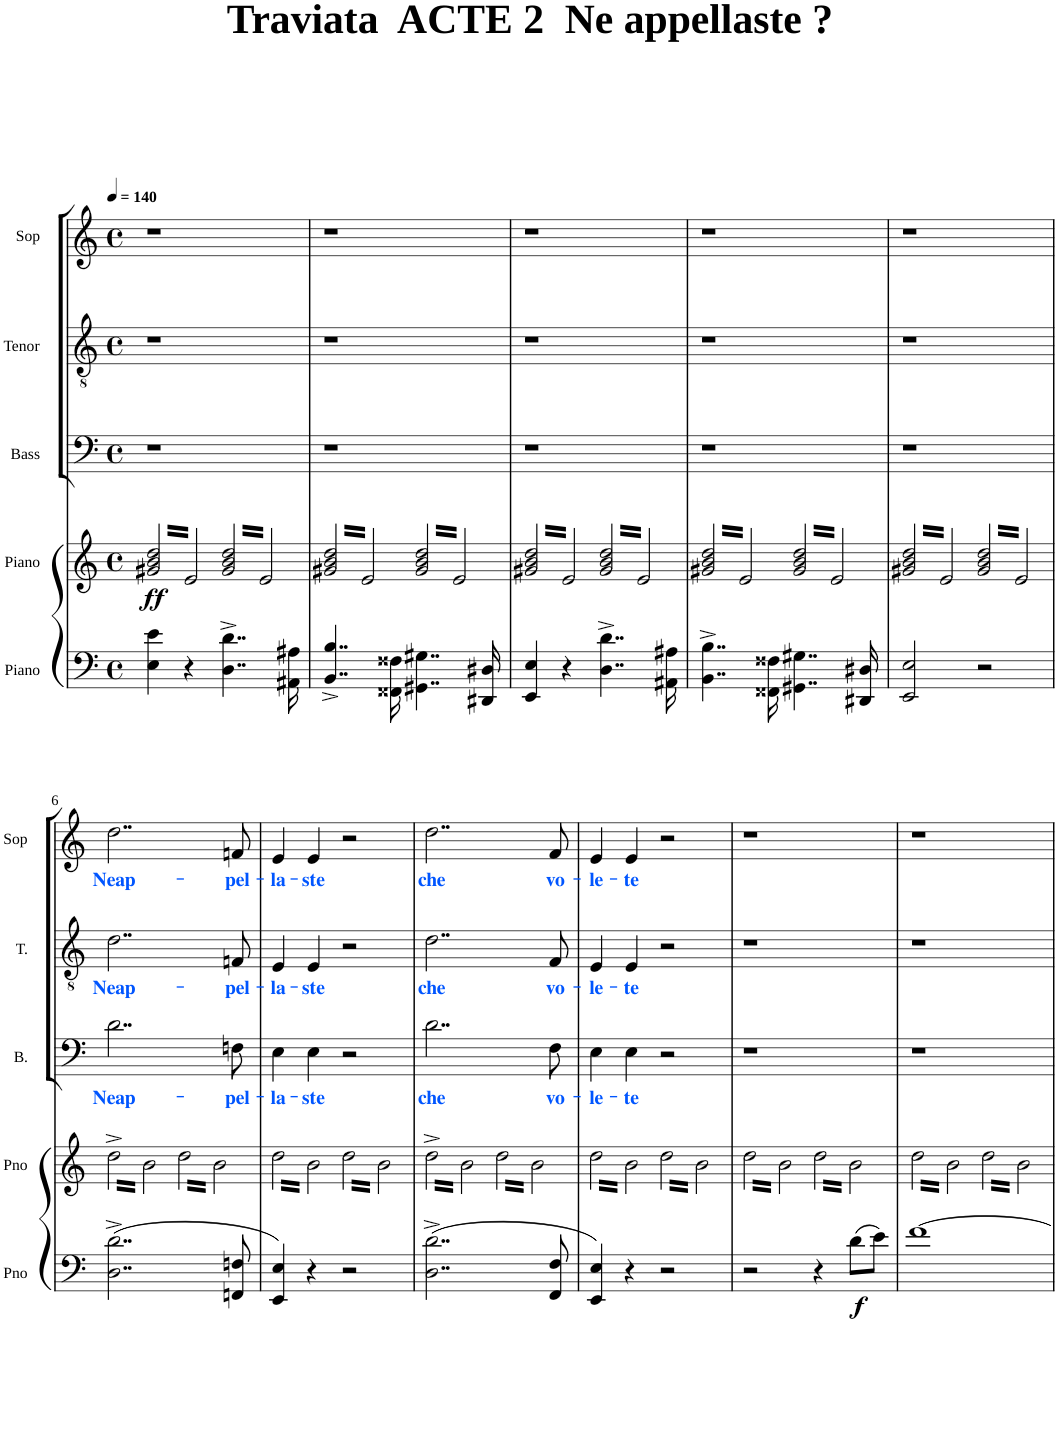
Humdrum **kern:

**kern	**dynam	**kern	**dynam	**kern	**text	**kern	**text	**kern	**text
*part5	*part5	*part4	*part4	*part3	*part3	*part2	*part2	*part1	*part1
*staff5	*staff5	*staff4	*staff4	*staff3	*staff3	*staff2	*staff2	*staff1	*staff1
*I"Piano	*	*I"Piano	*	*I"Bass	*	*I"Tenor	*	*I"Sop	*
*I'Pno	*	*I'Pno	*	*I'B.	*	*I'T.	*	*I'Sop	*
*clefF4	*	*clefG2	*	*clefF4	*	*clefGv2	*	*clefG2	*
*k[]	*	*k[]	*	*k[]	*	*k[]	*	*k[]	*
*M4/4	*	*M4/4	*	*M4/4	*	*M4/4	*	*M4/4	*
*met(c)	*	*met(c)	*	*met(c)	*	*met(c)	*	*met(c)	*
*MM140	*	*MM140	*	*MM140	*	*MM140	*	*MM140	*
=1	=1	=1	=1	=1	=1	=1	=1	=1	=1
!	!	!	!LO:DY:b	!	!	!	!	!	!
*	*	*tremolo	*	*	*	*	*	*	*
4E\ 4e\	.	32g#X/ 32b/ 32dd/LLL	ff	1r	.	1r	.	1r	.
.	.	32e/	.	.	.	.	.	.	.
.	.	32g#X/ 32b/ 32dd/	.	.	.	.	.	.	.
.	.	32e/	.	.	.	.	.	.	.
.	.	32g#X/ 32b/ 32dd/	.	.	.	.	.	.	.
.	.	32e/	.	.	.	.	.	.	.
.	.	32g#X/ 32b/ 32dd/	.	.	.	.	.	.	.
.	.	32e/	.	.	.	.	.	.	.
4r	.	32g#X/ 32b/ 32dd/	.	.	.	.	.	.	.
.	.	32e/	.	.	.	.	.	.	.
.	.	32g#X/ 32b/ 32dd/	.	.	.	.	.	.	.
.	.	32e/	.	.	.	.	.	.	.
.	.	32g#X/ 32b/ 32dd/	.	.	.	.	.	.	.
.	.	32e/	.	.	.	.	.	.	.
.	.	32g#X/ 32b/ 32dd/	.	.	.	.	.	.	.
.	.	32e/JJJ	.	.	.	.	.	.	.
4..D\^ 4..d\^	.	32g#/ 32b/ 32dd/LLL	.	.	.	.	.	.	.
.	.	32e/	.	.	.	.	.	.	.
.	.	32g#/ 32b/ 32dd/	.	.	.	.	.	.	.
.	.	32e/	.	.	.	.	.	.	.
.	.	32g#/ 32b/ 32dd/	.	.	.	.	.	.	.
.	.	32e/	.	.	.	.	.	.	.
.	.	32g#/ 32b/ 32dd/	.	.	.	.	.	.	.
.	.	32e/	.	.	.	.	.	.	.
.	.	32g#/ 32b/ 32dd/	.	.	.	.	.	.	.
.	.	32e/	.	.	.	.	.	.	.
.	.	32g#/ 32b/ 32dd/	.	.	.	.	.	.	.
.	.	32e/	.	.	.	.	.	.	.
.	.	32g#/ 32b/ 32dd/	.	.	.	.	.	.	.
.	.	32e/	.	.	.	.	.	.	.
16AA#X\ 16A#X\	.	32g#/ 32b/ 32dd/	.	.	.	.	.	.	.
.	.	32e/JJJ	.	.	.	.	.	.	.
=2	=2	=2	=2	=2	=2	=2	=2	=2	=2
4..BB/^ 4..B/^	.	32g#X/ 32b/ 32dd/LLL	.	1r	.	1r	.	1r	.
.	.	32e/	.	.	.	.	.	.	.
.	.	32g#X/ 32b/ 32dd/	.	.	.	.	.	.	.
.	.	32e/	.	.	.	.	.	.	.
.	.	32g#X/ 32b/ 32dd/	.	.	.	.	.	.	.
.	.	32e/	.	.	.	.	.	.	.
.	.	32g#X/ 32b/ 32dd/	.	.	.	.	.	.	.
.	.	32e/	.	.	.	.	.	.	.
.	.	32g#X/ 32b/ 32dd/	.	.	.	.	.	.	.
.	.	32e/	.	.	.	.	.	.	.
.	.	32g#X/ 32b/ 32dd/	.	.	.	.	.	.	.
.	.	32e/	.	.	.	.	.	.	.
.	.	32g#X/ 32b/ 32dd/	.	.	.	.	.	.	.
.	.	32e/	.	.	.	.	.	.	.
16FF##X\ 16F##X\	.	32g#X/ 32b/ 32dd/	.	.	.	.	.	.	.
.	.	32e/JJJ	.	.	.	.	.	.	.
4..GG#X\ 4..G#X\	.	32g#/ 32b/ 32dd/LLL	.	.	.	.	.	.	.
.	.	32e/	.	.	.	.	.	.	.
.	.	32g#/ 32b/ 32dd/	.	.	.	.	.	.	.
.	.	32e/	.	.	.	.	.	.	.
.	.	32g#/ 32b/ 32dd/	.	.	.	.	.	.	.
.	.	32e/	.	.	.	.	.	.	.
.	.	32g#/ 32b/ 32dd/	.	.	.	.	.	.	.
.	.	32e/	.	.	.	.	.	.	.
.	.	32g#/ 32b/ 32dd/	.	.	.	.	.	.	.
.	.	32e/	.	.	.	.	.	.	.
.	.	32g#/ 32b/ 32dd/	.	.	.	.	.	.	.
.	.	32e/	.	.	.	.	.	.	.
.	.	32g#/ 32b/ 32dd/	.	.	.	.	.	.	.
.	.	32e/	.	.	.	.	.	.	.
16DD#X/ 16D#X/	.	32g#/ 32b/ 32dd/	.	.	.	.	.	.	.
.	.	32e/JJJ	.	.	.	.	.	.	.
=3	=3	=3	=3	=3	=3	=3	=3	=3	=3
4EE/ 4E/	.	32g#X/ 32b/ 32dd/LLL	.	1r	.	1r	.	1r	.
.	.	32e/	.	.	.	.	.	.	.
.	.	32g#X/ 32b/ 32dd/	.	.	.	.	.	.	.
.	.	32e/	.	.	.	.	.	.	.
.	.	32g#X/ 32b/ 32dd/	.	.	.	.	.	.	.
.	.	32e/	.	.	.	.	.	.	.
.	.	32g#X/ 32b/ 32dd/	.	.	.	.	.	.	.
.	.	32e/	.	.	.	.	.	.	.
4r	.	32g#X/ 32b/ 32dd/	.	.	.	.	.	.	.
.	.	32e/	.	.	.	.	.	.	.
.	.	32g#X/ 32b/ 32dd/	.	.	.	.	.	.	.
.	.	32e/	.	.	.	.	.	.	.
.	.	32g#X/ 32b/ 32dd/	.	.	.	.	.	.	.
.	.	32e/	.	.	.	.	.	.	.
.	.	32g#X/ 32b/ 32dd/	.	.	.	.	.	.	.
.	.	32e/JJJ	.	.	.	.	.	.	.
4..D\^ 4..d\^	.	32g#/ 32b/ 32dd/LLL	.	.	.	.	.	.	.
.	.	32e/	.	.	.	.	.	.	.
.	.	32g#/ 32b/ 32dd/	.	.	.	.	.	.	.
.	.	32e/	.	.	.	.	.	.	.
.	.	32g#/ 32b/ 32dd/	.	.	.	.	.	.	.
.	.	32e/	.	.	.	.	.	.	.
.	.	32g#/ 32b/ 32dd/	.	.	.	.	.	.	.
.	.	32e/	.	.	.	.	.	.	.
.	.	32g#/ 32b/ 32dd/	.	.	.	.	.	.	.
.	.	32e/	.	.	.	.	.	.	.
.	.	32g#/ 32b/ 32dd/	.	.	.	.	.	.	.
.	.	32e/	.	.	.	.	.	.	.
.	.	32g#/ 32b/ 32dd/	.	.	.	.	.	.	.
.	.	32e/	.	.	.	.	.	.	.
16AA#X\ 16A#X\	.	32g#/ 32b/ 32dd/	.	.	.	.	.	.	.
.	.	32e/JJJ	.	.	.	.	.	.	.
=4	=4	=4	=4	=4	=4	=4	=4	=4	=4
4..BB\^ 4..B\^	.	32g#X/ 32b/ 32dd/LLL	.	1r	.	1r	.	1r	.
.	.	32e/	.	.	.	.	.	.	.
.	.	32g#X/ 32b/ 32dd/	.	.	.	.	.	.	.
.	.	32e/	.	.	.	.	.	.	.
.	.	32g#X/ 32b/ 32dd/	.	.	.	.	.	.	.
.	.	32e/	.	.	.	.	.	.	.
.	.	32g#X/ 32b/ 32dd/	.	.	.	.	.	.	.
.	.	32e/	.	.	.	.	.	.	.
.	.	32g#X/ 32b/ 32dd/	.	.	.	.	.	.	.
.	.	32e/	.	.	.	.	.	.	.
.	.	32g#X/ 32b/ 32dd/	.	.	.	.	.	.	.
.	.	32e/	.	.	.	.	.	.	.
.	.	32g#X/ 32b/ 32dd/	.	.	.	.	.	.	.
.	.	32e/	.	.	.	.	.	.	.
16FF##X\ 16F##X\	.	32g#X/ 32b/ 32dd/	.	.	.	.	.	.	.
.	.	32e/JJJ	.	.	.	.	.	.	.
4..GG#X\ 4..G#X\	.	32g#/ 32b/ 32dd/LLL	.	.	.	.	.	.	.
.	.	32e/	.	.	.	.	.	.	.
.	.	32g#/ 32b/ 32dd/	.	.	.	.	.	.	.
.	.	32e/	.	.	.	.	.	.	.
.	.	32g#/ 32b/ 32dd/	.	.	.	.	.	.	.
.	.	32e/	.	.	.	.	.	.	.
.	.	32g#/ 32b/ 32dd/	.	.	.	.	.	.	.
.	.	32e/	.	.	.	.	.	.	.
.	.	32g#/ 32b/ 32dd/	.	.	.	.	.	.	.
.	.	32e/	.	.	.	.	.	.	.
.	.	32g#/ 32b/ 32dd/	.	.	.	.	.	.	.
.	.	32e/	.	.	.	.	.	.	.
.	.	32g#/ 32b/ 32dd/	.	.	.	.	.	.	.
.	.	32e/	.	.	.	.	.	.	.
16DD#X/ 16D#X/	.	32g#/ 32b/ 32dd/	.	.	.	.	.	.	.
.	.	32e/JJJ	.	.	.	.	.	.	.
=5	=5	=5	=5	=5	=5	=5	=5	=5	=5
2EE/ 2E/	.	32g#X/ 32b/ 32dd/LLL	.	1r	.	1r	.	1r	.
.	.	32e/	.	.	.	.	.	.	.
.	.	32g#X/ 32b/ 32dd/	.	.	.	.	.	.	.
.	.	32e/	.	.	.	.	.	.	.
.	.	32g#X/ 32b/ 32dd/	.	.	.	.	.	.	.
.	.	32e/	.	.	.	.	.	.	.
.	.	32g#X/ 32b/ 32dd/	.	.	.	.	.	.	.
.	.	32e/	.	.	.	.	.	.	.
.	.	32g#X/ 32b/ 32dd/	.	.	.	.	.	.	.
.	.	32e/	.	.	.	.	.	.	.
.	.	32g#X/ 32b/ 32dd/	.	.	.	.	.	.	.
.	.	32e/	.	.	.	.	.	.	.
.	.	32g#X/ 32b/ 32dd/	.	.	.	.	.	.	.
.	.	32e/	.	.	.	.	.	.	.
.	.	32g#X/ 32b/ 32dd/	.	.	.	.	.	.	.
.	.	32e/JJJ	.	.	.	.	.	.	.
2r	.	32g#/ 32b/ 32dd/LLL	.	.	.	.	.	.	.
.	.	32e/	.	.	.	.	.	.	.
.	.	32g#/ 32b/ 32dd/	.	.	.	.	.	.	.
.	.	32e/	.	.	.	.	.	.	.
.	.	32g#/ 32b/ 32dd/	.	.	.	.	.	.	.
.	.	32e/	.	.	.	.	.	.	.
.	.	32g#/ 32b/ 32dd/	.	.	.	.	.	.	.
.	.	32e/	.	.	.	.	.	.	.
.	.	32g#/ 32b/ 32dd/	.	.	.	.	.	.	.
.	.	32e/	.	.	.	.	.	.	.
.	.	32g#/ 32b/ 32dd/	.	.	.	.	.	.	.
.	.	32e/	.	.	.	.	.	.	.
.	.	32g#/ 32b/ 32dd/	.	.	.	.	.	.	.
.	.	32e/	.	.	.	.	.	.	.
.	.	32g#/ 32b/ 32dd/	.	.	.	.	.	.	.
.	.	32e/JJJ	.	.	.	.	.	.	.
!!LO:LB:g=z
=6	=6	=6	=6	=6	=6	=6	=6	=6	=6
!	!	!	!	!	!LO:LY:b:color=#0055FF	!	!LO:LY:b:color=#0055FF	!	!LO:LY:b:color=#0055FF
(2..D\^ 2..d\^	.	32dd^\LLL	.	2..d\	Neap-	2..d\	Neap-	2..dd\	Neap-
.	.	32b\	.	.	.	.	.	.	.
.	.	32dd^\	.	.	.	.	.	.	.
.	.	32b\	.	.	.	.	.	.	.
.	.	32dd^\	.	.	.	.	.	.	.
.	.	32b\	.	.	.	.	.	.	.
.	.	32dd^\	.	.	.	.	.	.	.
.	.	32b\	.	.	.	.	.	.	.
.	.	32dd^\	.	.	.	.	.	.	.
.	.	32b\	.	.	.	.	.	.	.
.	.	32dd^\	.	.	.	.	.	.	.
.	.	32b\	.	.	.	.	.	.	.
.	.	32dd^\	.	.	.	.	.	.	.
.	.	32b\	.	.	.	.	.	.	.
.	.	32dd^\	.	.	.	.	.	.	.
.	.	32b\JJJ	.	.	.	.	.	.	.
.	.	32dd\LLL	.	.	.	.	.	.	.
.	.	32b\	.	.	.	.	.	.	.
.	.	32dd\	.	.	.	.	.	.	.
.	.	32b\	.	.	.	.	.	.	.
.	.	32dd\	.	.	.	.	.	.	.
.	.	32b\	.	.	.	.	.	.	.
.	.	32dd\	.	.	.	.	.	.	.
.	.	32b\	.	.	.	.	.	.	.
.	.	32dd\	.	.	.	.	.	.	.
.	.	32b\	.	.	.	.	.	.	.
.	.	32dd\	.	.	.	.	.	.	.
.	.	32b\	.	.	.	.	.	.	.
!	!	!	!	!	!LO:LY:b:color=#0055FF	!	!LO:LY:b:color=#0055FF	!	!LO:LY:b:color=#0055FF
8FFn/ 8Fn/	.	32dd\	.	8Fn\	-pel-	8Fn/	-pel-	8fn/	-pel-
.	.	32b\	.	.	.	.	.	.	.
.	.	32dd\	.	.	.	.	.	.	.
.	.	32b\JJJ	.	.	.	.	.	.	.
=7	=7	=7	=7	=7	=7	=7	=7	=7	=7
!	!	!	!	!	!LO:LY:b:color=#0055FF	!	!LO:LY:b:color=#0055FF	!	!LO:LY:b:color=#0055FF
4EE/ 4E/)	.	32dd\LLL	.	4E\	-la-	4E/	-la-	4e/	-la-
.	.	32b\	.	.	.	.	.	.	.
.	.	32dd\	.	.	.	.	.	.	.
.	.	32b\	.	.	.	.	.	.	.
.	.	32dd\	.	.	.	.	.	.	.
.	.	32b\	.	.	.	.	.	.	.
.	.	32dd\	.	.	.	.	.	.	.
.	.	32b\	.	.	.	.	.	.	.
!	!	!	!	!	!LO:LY:b:color=#0055FF	!	!LO:LY:b:color=#0055FF	!	!LO:LY:b:color=#0055FF
4r	.	32dd\	.	4E\	-ste	4E/	-ste	4e/	-ste
.	.	32b\	.	.	.	.	.	.	.
.	.	32dd\	.	.	.	.	.	.	.
.	.	32b\	.	.	.	.	.	.	.
.	.	32dd\	.	.	.	.	.	.	.
.	.	32b\	.	.	.	.	.	.	.
.	.	32dd\	.	.	.	.	.	.	.
.	.	32b\JJJ	.	.	.	.	.	.	.
2r	.	32dd\LLL	.	2r	.	2r	.	2r	.
.	.	32b\	.	.	.	.	.	.	.
.	.	32dd\	.	.	.	.	.	.	.
.	.	32b\	.	.	.	.	.	.	.
.	.	32dd\	.	.	.	.	.	.	.
.	.	32b\	.	.	.	.	.	.	.
.	.	32dd\	.	.	.	.	.	.	.
.	.	32b\	.	.	.	.	.	.	.
.	.	32dd\	.	.	.	.	.	.	.
.	.	32b\	.	.	.	.	.	.	.
.	.	32dd\	.	.	.	.	.	.	.
.	.	32b\	.	.	.	.	.	.	.
.	.	32dd\	.	.	.	.	.	.	.
.	.	32b\	.	.	.	.	.	.	.
.	.	32dd\	.	.	.	.	.	.	.
.	.	32b\JJJ	.	.	.	.	.	.	.
=8	=8	=8	=8	=8	=8	=8	=8	=8	=8
!	!	!	!	!	!LO:LY:b:color=#0055FF	!	!LO:LY:b:color=#0055FF	!	!LO:LY:b:color=#0055FF
(2..D\^ 2..d\^	.	32dd^\LLL	.	2..d\	che	2..d\	che	2..dd\	che
.	.	32b\	.	.	.	.	.	.	.
.	.	32dd^\	.	.	.	.	.	.	.
.	.	32b\	.	.	.	.	.	.	.
.	.	32dd^\	.	.	.	.	.	.	.
.	.	32b\	.	.	.	.	.	.	.
.	.	32dd^\	.	.	.	.	.	.	.
.	.	32b\	.	.	.	.	.	.	.
.	.	32dd^\	.	.	.	.	.	.	.
.	.	32b\	.	.	.	.	.	.	.
.	.	32dd^\	.	.	.	.	.	.	.
.	.	32b\	.	.	.	.	.	.	.
.	.	32dd^\	.	.	.	.	.	.	.
.	.	32b\	.	.	.	.	.	.	.
.	.	32dd^\	.	.	.	.	.	.	.
.	.	32b\JJJ	.	.	.	.	.	.	.
.	.	32dd\LLL	.	.	.	.	.	.	.
.	.	32b\	.	.	.	.	.	.	.
.	.	32dd\	.	.	.	.	.	.	.
.	.	32b\	.	.	.	.	.	.	.
.	.	32dd\	.	.	.	.	.	.	.
.	.	32b\	.	.	.	.	.	.	.
.	.	32dd\	.	.	.	.	.	.	.
.	.	32b\	.	.	.	.	.	.	.
.	.	32dd\	.	.	.	.	.	.	.
.	.	32b\	.	.	.	.	.	.	.
.	.	32dd\	.	.	.	.	.	.	.
.	.	32b\	.	.	.	.	.	.	.
!	!	!	!	!	!LO:LY:b:color=#0055FF	!	!LO:LY:b:color=#0055FF	!	!LO:LY:b:color=#0055FF
8FF/ 8F/	.	32dd\	.	8F\	vo-	8F/	vo-	8f/	vo-
.	.	32b\	.	.	.	.	.	.	.
.	.	32dd\	.	.	.	.	.	.	.
.	.	32b\JJJ	.	.	.	.	.	.	.
=9	=9	=9	=9	=9	=9	=9	=9	=9	=9
!	!	!	!	!	!LO:LY:b:color=#0055FF	!	!LO:LY:b:color=#0055FF	!	!LO:LY:b:color=#0055FF
4EE/ 4E/)	.	32dd\LLL	.	4E\	-le-	4E/	-le-	4e/	-le-
.	.	32b\	.	.	.	.	.	.	.
.	.	32dd\	.	.	.	.	.	.	.
.	.	32b\	.	.	.	.	.	.	.
.	.	32dd\	.	.	.	.	.	.	.
.	.	32b\	.	.	.	.	.	.	.
.	.	32dd\	.	.	.	.	.	.	.
.	.	32b\	.	.	.	.	.	.	.
!	!	!	!	!	!LO:LY:b:color=#0055FF	!	!LO:LY:b:color=#0055FF	!	!LO:LY:b:color=#0055FF
4r	.	32dd\	.	4E\	-te	4E/	-te	4e/	-te
.	.	32b\	.	.	.	.	.	.	.
.	.	32dd\	.	.	.	.	.	.	.
.	.	32b\	.	.	.	.	.	.	.
.	.	32dd\	.	.	.	.	.	.	.
.	.	32b\	.	.	.	.	.	.	.
.	.	32dd\	.	.	.	.	.	.	.
.	.	32b\JJJ	.	.	.	.	.	.	.
2r	.	32dd\LLL	.	2r	.	2r	.	2r	.
.	.	32b\	.	.	.	.	.	.	.
.	.	32dd\	.	.	.	.	.	.	.
.	.	32b\	.	.	.	.	.	.	.
.	.	32dd\	.	.	.	.	.	.	.
.	.	32b\	.	.	.	.	.	.	.
.	.	32dd\	.	.	.	.	.	.	.
.	.	32b\	.	.	.	.	.	.	.
.	.	32dd\	.	.	.	.	.	.	.
.	.	32b\	.	.	.	.	.	.	.
.	.	32dd\	.	.	.	.	.	.	.
.	.	32b\	.	.	.	.	.	.	.
.	.	32dd\	.	.	.	.	.	.	.
.	.	32b\	.	.	.	.	.	.	.
.	.	32dd\	.	.	.	.	.	.	.
.	.	32b\JJJ	.	.	.	.	.	.	.
=10	=10	=10	=10	=10	=10	=10	=10	=10	=10
2r	.	32dd\LLL	.	1r	.	1r	.	1r	.
.	.	32b\	.	.	.	.	.	.	.
.	.	32dd\	.	.	.	.	.	.	.
.	.	32b\	.	.	.	.	.	.	.
.	.	32dd\	.	.	.	.	.	.	.
.	.	32b\	.	.	.	.	.	.	.
.	.	32dd\	.	.	.	.	.	.	.
.	.	32b\	.	.	.	.	.	.	.
.	.	32dd\	.	.	.	.	.	.	.
.	.	32b\	.	.	.	.	.	.	.
.	.	32dd\	.	.	.	.	.	.	.
.	.	32b\	.	.	.	.	.	.	.
.	.	32dd\	.	.	.	.	.	.	.
.	.	32b\	.	.	.	.	.	.	.
.	.	32dd\	.	.	.	.	.	.	.
.	.	32b\JJJ	.	.	.	.	.	.	.
4r	.	32dd\LLL	.	.	.	.	.	.	.
.	.	32b\	.	.	.	.	.	.	.
.	.	32dd\	.	.	.	.	.	.	.
.	.	32b\	.	.	.	.	.	.	.
.	.	32dd\	.	.	.	.	.	.	.
.	.	32b\	.	.	.	.	.	.	.
.	.	32dd\	.	.	.	.	.	.	.
.	.	32b\	.	.	.	.	.	.	.
!	!LO:DY:b	!	!	!	!	!	!	!	!
(8d\L	f	32dd\	.	.	.	.	.	.	.
.	.	32b\	.	.	.	.	.	.	.
.	.	32dd\	.	.	.	.	.	.	.
.	.	32b\	.	.	.	.	.	.	.
8e\J)	.	32dd\	.	.	.	.	.	.	.
.	.	32b\	.	.	.	.	.	.	.
.	.	32dd\	.	.	.	.	.	.	.
.	.	32b\JJJ	.	.	.	.	.	.	.
=11	=11	=11	=11	=11	=11	=11	=11	=11	=11
[1f	.	32dd\LLL	.	1r	.	1r	.	1r	.
.	.	32b\	.	.	.	.	.	.	.
.	.	32dd\	.	.	.	.	.	.	.
.	.	32b\	.	.	.	.	.	.	.
.	.	32dd\	.	.	.	.	.	.	.
.	.	32b\	.	.	.	.	.	.	.
.	.	32dd\	.	.	.	.	.	.	.
.	.	32b\	.	.	.	.	.	.	.
.	.	32dd\	.	.	.	.	.	.	.
.	.	32b\	.	.	.	.	.	.	.
.	.	32dd\	.	.	.	.	.	.	.
.	.	32b\	.	.	.	.	.	.	.
.	.	32dd\	.	.	.	.	.	.	.
.	.	32b\	.	.	.	.	.	.	.
.	.	32dd\	.	.	.	.	.	.	.
.	.	32b\JJJ	.	.	.	.	.	.	.
.	.	32dd\LLL	.	.	.	.	.	.	.
.	.	32b\	.	.	.	.	.	.	.
.	.	32dd\	.	.	.	.	.	.	.
.	.	32b\	.	.	.	.	.	.	.
.	.	32dd\	.	.	.	.	.	.	.
.	.	32b\	.	.	.	.	.	.	.
.	.	32dd\	.	.	.	.	.	.	.
.	.	32b\	.	.	.	.	.	.	.
.	.	32dd\	.	.	.	.	.	.	.
.	.	32b\	.	.	.	.	.	.	.
.	.	32dd\	.	.	.	.	.	.	.
.	.	32b\	.	.	.	.	.	.	.
.	.	32dd\	.	.	.	.	.	.	.
.	.	32b\	.	.	.	.	.	.	.
.	.	32dd\	.	.	.	.	.	.	.
.	.	32b\JJJ	.	.	.	.	.	.	.
*	*	*Xtremolo	*	*	*	*	*	*	*
.	.	.	.	.	.	.	.	.	.
.	.	.	.	.	.	.	.	.	.
.	.	.	.	.	.	.	.	.	.
.	.	.	.	.	.	.	.	.	.
.	.	.	.	.	.	.	.	.	.
.	.	.	.	.	.	.	.	.	.
.	.	.	.	.	.	.	.	.	.
.	.	.	.	.	.	.	.	.	.
=	=	=	=	=	=	=	=	=	=
*-	*-	*-	*-	*-	*-	*-	*-	*-	*-
